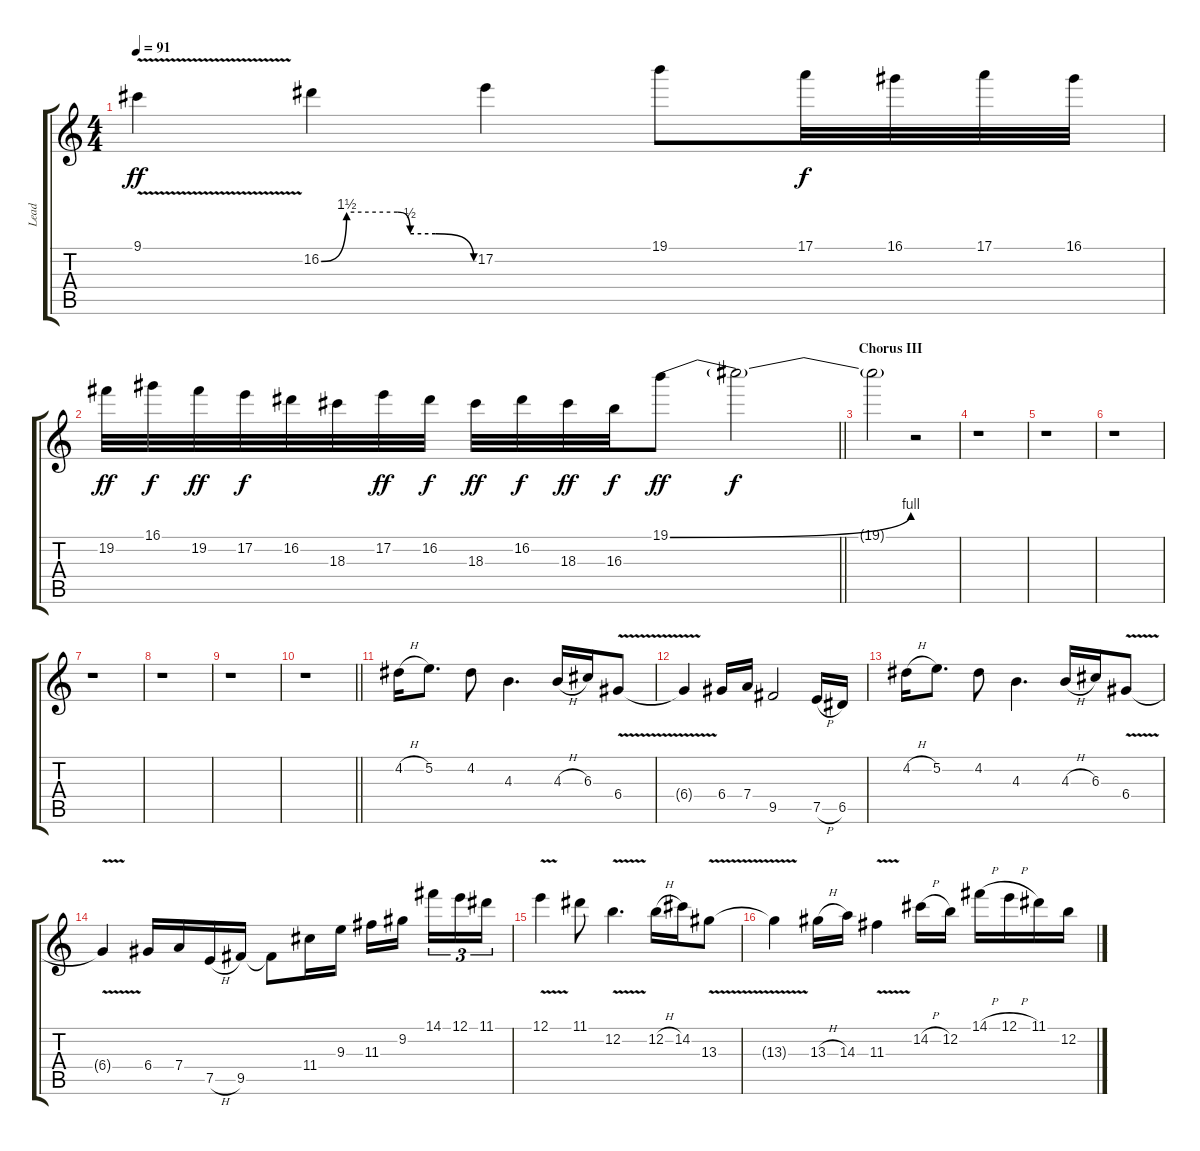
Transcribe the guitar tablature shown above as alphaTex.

\track ("Lead" "Lead") {instrument distortionguitar}
\staff {score tabs}
\tuning (E4 B3 G3 D3 A2 E2) {hide}
\ts (4 4)
\tempo 91
\clef g2
\ks c
9.1{v}.4{dy ff} 16.2{be (custom 0 0 10 6 30 6 35 2 45 2 60 0)}.4 17.2.4 19.1.8 17.1.32{dy f} 16.1.32 17.1.32 16.1.32 |
\barLineRight lightlight
19.2.32{dy ff} 16.1.32{dy f} 19.2.32{dy ff} 17.2.32{dy f} 16.2.32 18.3.32 17.2.32{dy ff} 16.2.32{dy f} 18.3.32{dy ff} 16.2.32{dy f} 18.3.32{dy ff} 16.3.32{dy f} 19.1{be (bend 0 0 60 4)}.8{dy ff} 19.1{t}.2{dy f} |
\section ("" "Chorus III")
19.1{t}.2{volume 2} r.2 |
r.1 |
r.1 |
r.1 |
r.1 |
r.1 |
r.1 |
\barLineRight lightlight
r.1 |
4.2{h}.16{volume 9} 5.2.8{d} 4.2.8 4.3.4{d} 4.3{h}.16 6.3.16 6.4{v}.8 |
6.4{t}.4 6.4.16 7.4.16 9.5.2 7.5{h}.16 6.5.16 |
4.2{h}.16 5.2.8{d} 4.2.8 4.3.4{d} 4.3{h}.16 6.3.16 6.4{v}.8 |
6.4{t}.4 6.4.16 7.4.16 7.5{h}.16 9.5.16 9.5{t}.8 11.4.16 9.3.16 11.3.16 9.2.16{beam splitsecondary} 14.1.16{tu (3 2)} 12.1.16{tu (3 2)} 11.1.16{tu (3 2)} |
12.1{v}.4{volume 12} 11.1.8 12.2{v}.4{d} 12.2{h}.16 14.2.16 13.3{v}.8 |
13.3{t}.4 13.3{h}.16 14.3.16 11.3{v}.4 14.2{h}.16 12.2.16 14.1{h}.16 12.1{h}.16 11.1.16 12.2.16
